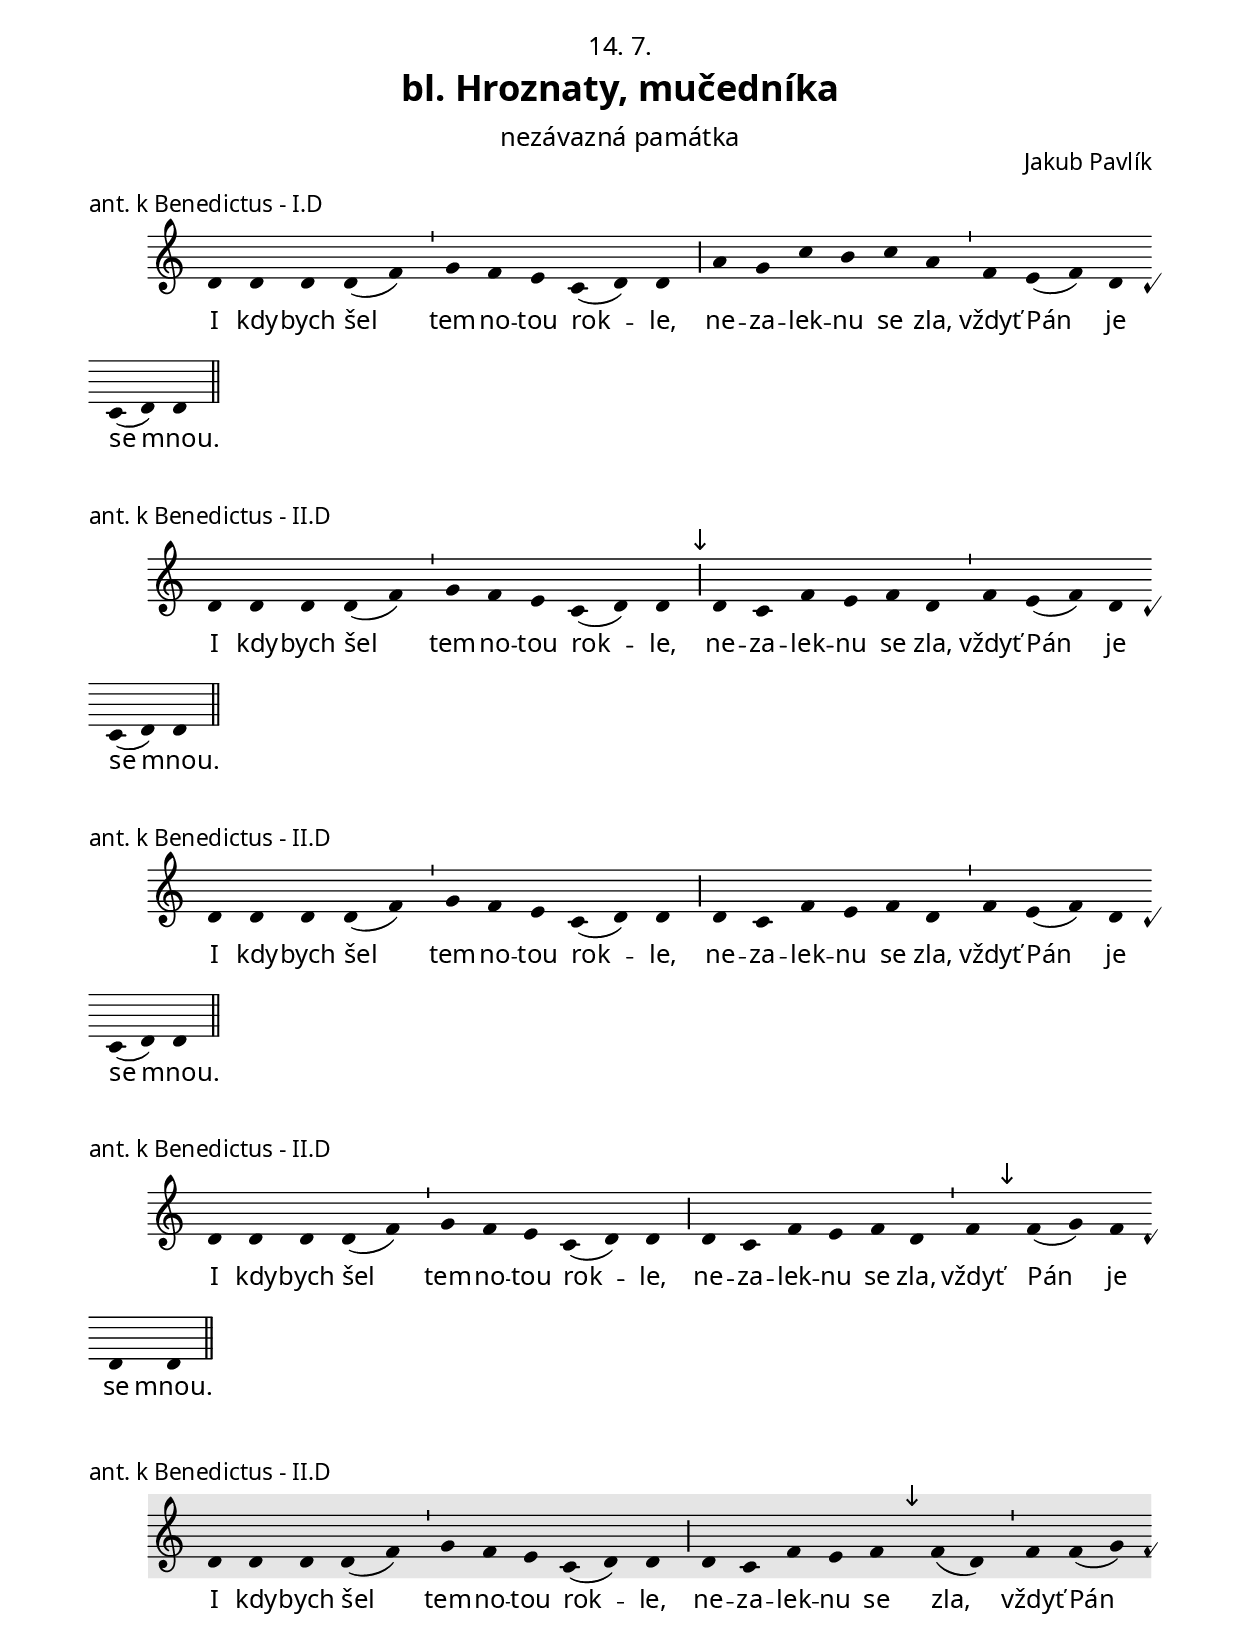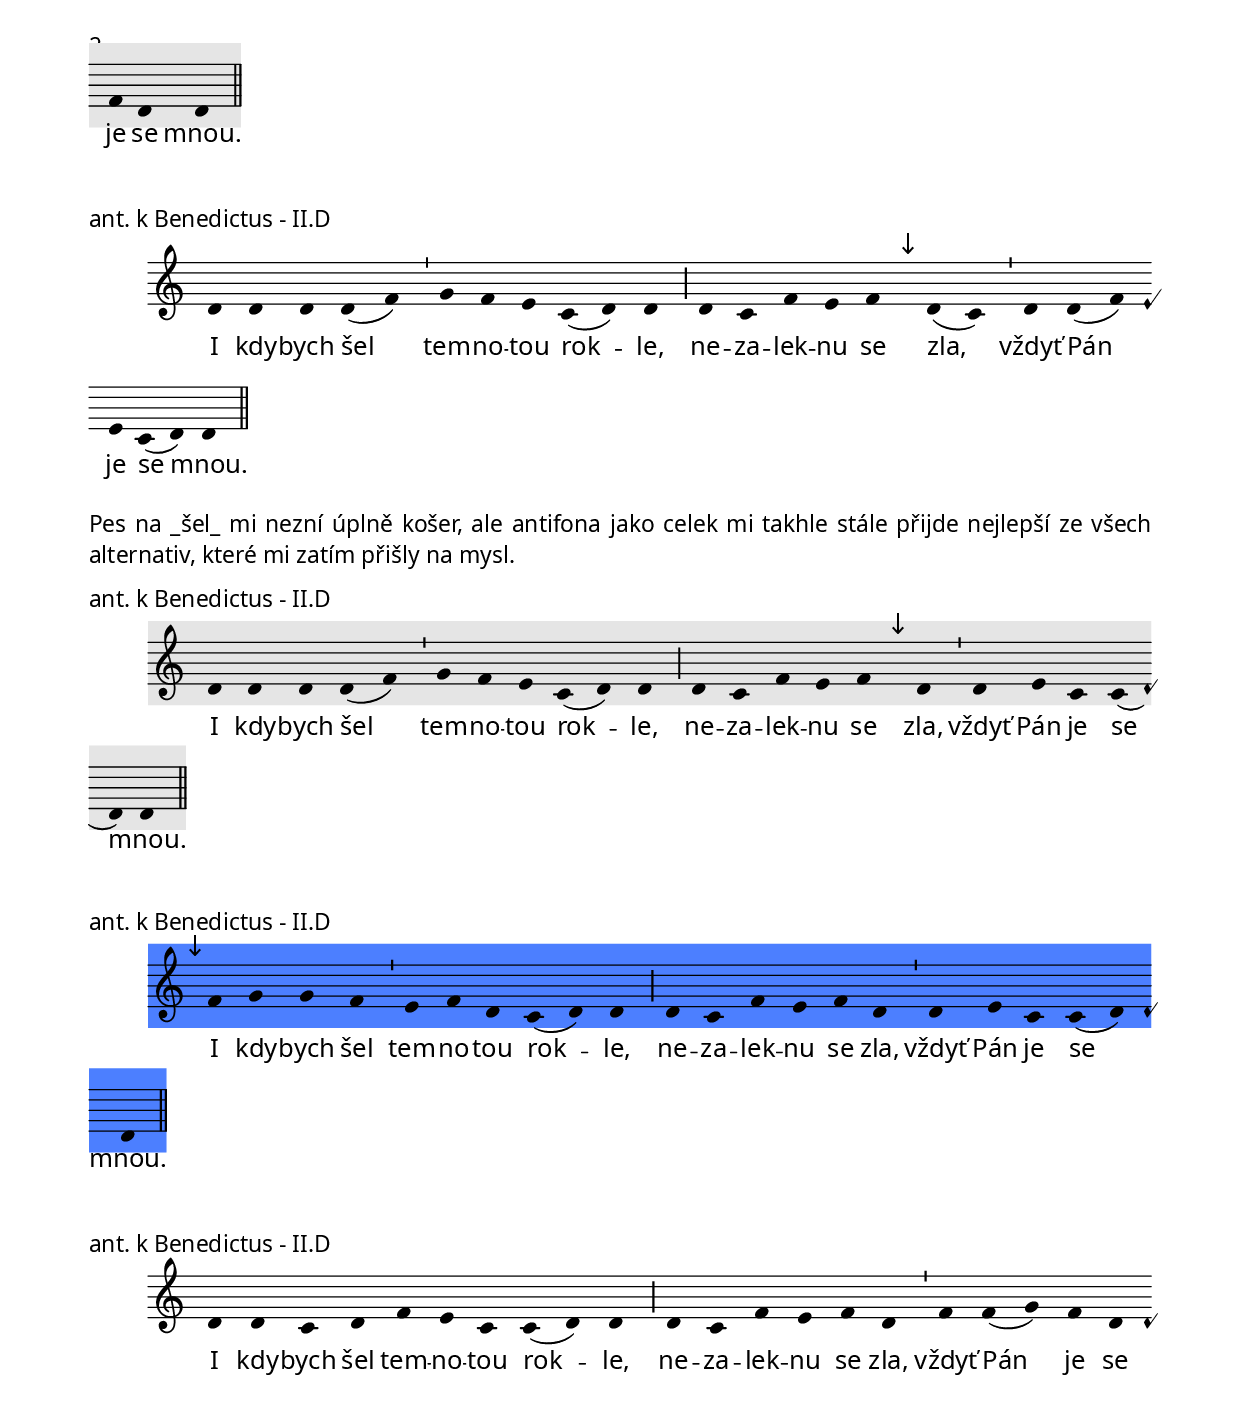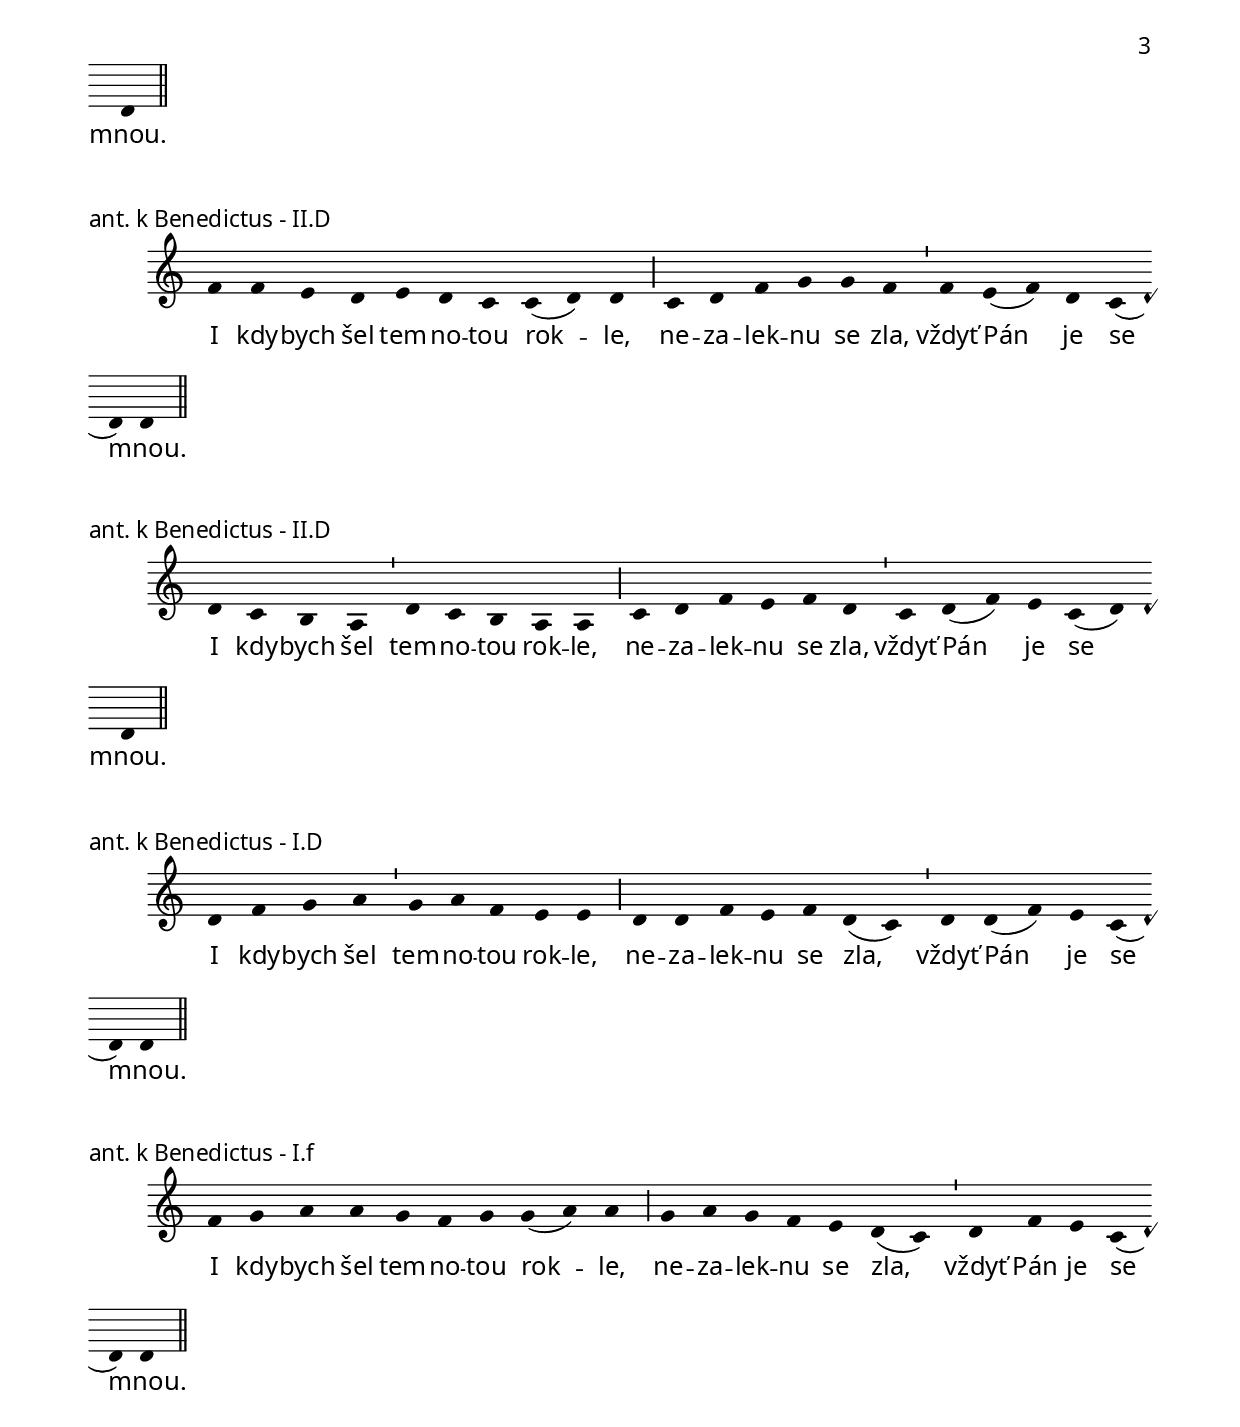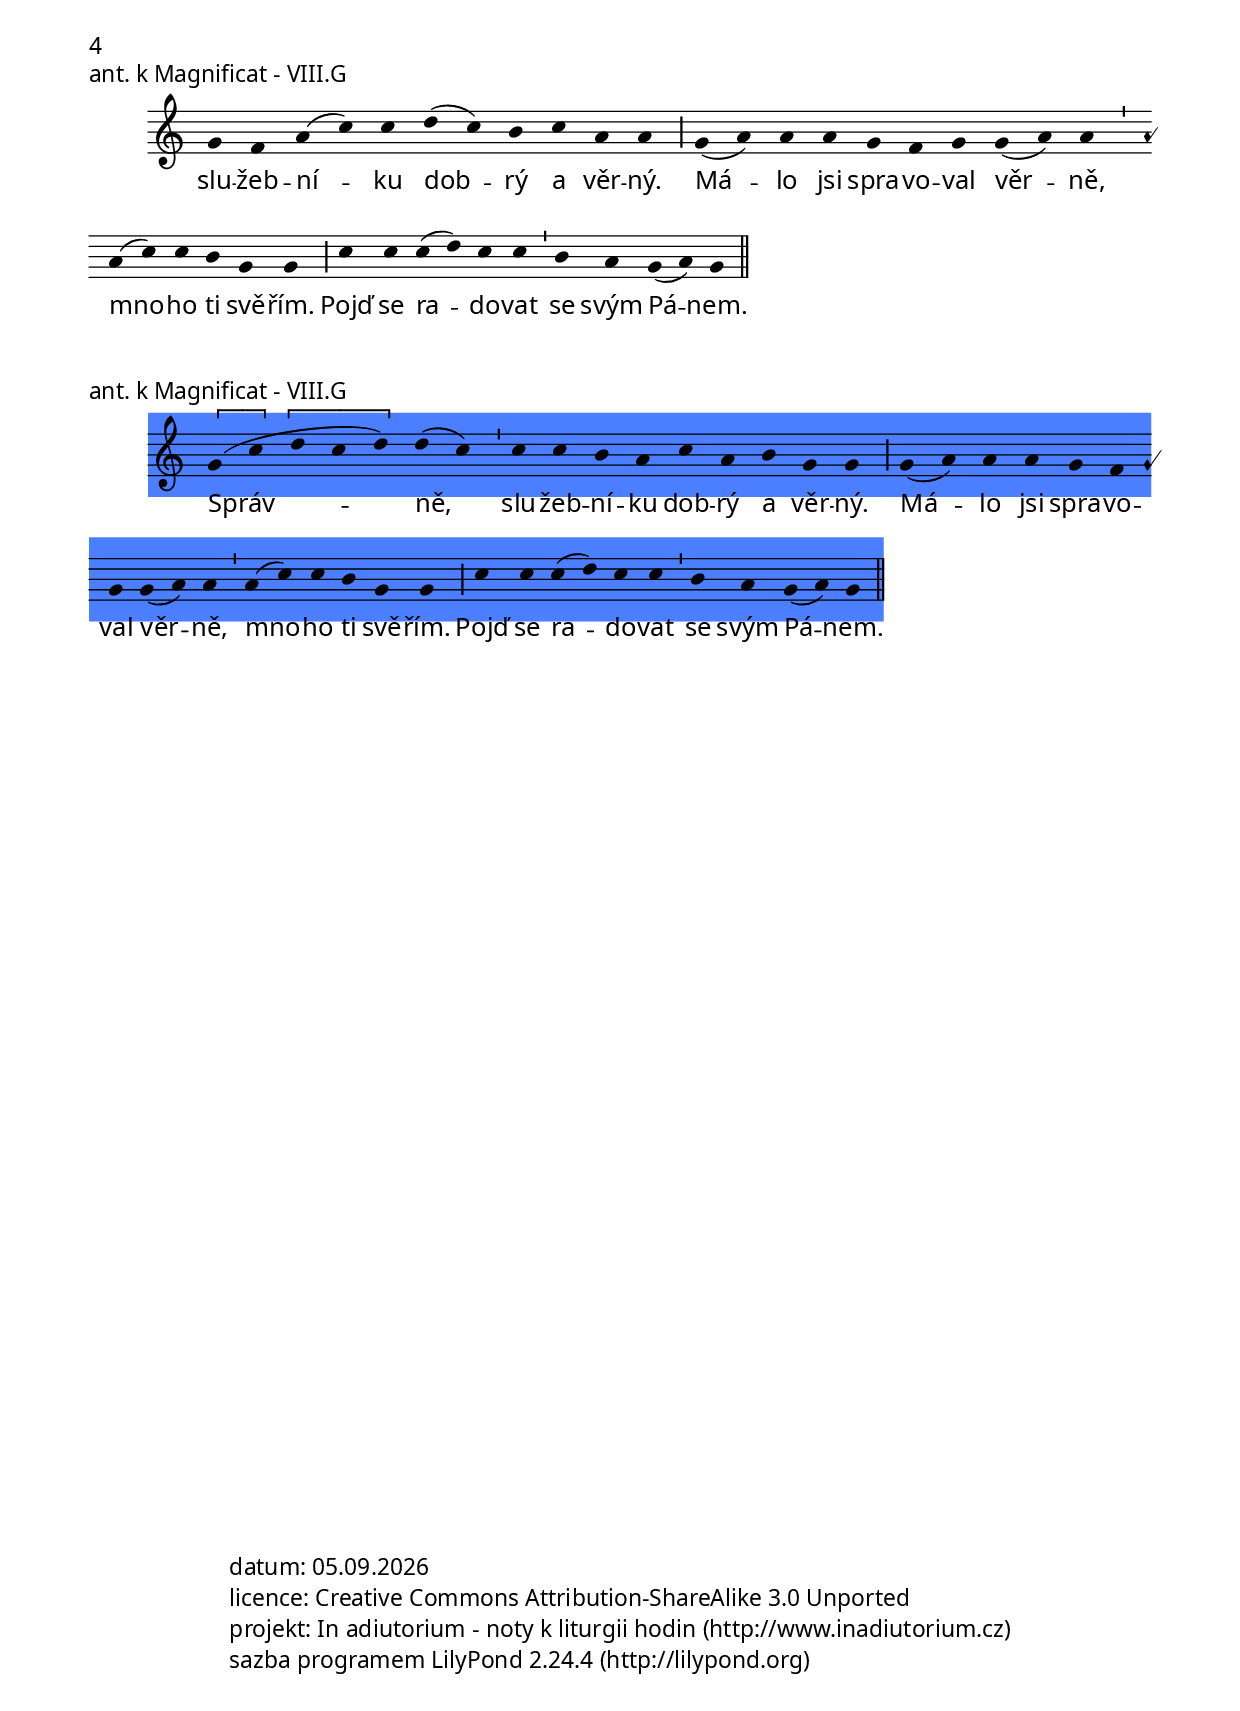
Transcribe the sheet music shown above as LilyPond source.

\version "2.19.16"

\include "../spolecne.ly"

\header {
  title = \markup\titleSvatek
            "bl. Hroznaty, mučedníka"
            "nezávazná památka"
            "14. 7."
  composer = "Jakub Pavlík"
}

\score {
  \relative c' {
    \choralniRezim
    d4 d d d( f) \barMin
    g f e c( d) d \barMaior
    a' g c b c a \barMin
    f e( f) d c( d) d \barFinalis
  }
  \addlyrics {
    I kdy -- bych šel
    tem -- no -- tou rok -- le,
    ne -- za -- lek -- nu se zla,
    vždyť Pán je se mnou.
  }
  \header {
    quid = "ant. k Benedictus"
    modus = "I"
    differentia = "D"
    psalmus = ""
    id = "aben"
    piece = \markup {\sestavTitulekBezZalmu}
  }
}

\score {
  \relative c' {
    \choralniRezim
    d4 d d d( f) \barMin
    g f e c( d) d \barMaior
    \mark\sipka d c f e f d \barMin
    f e( f) d c( d) d \barFinalis
  }
  \addlyrics {
    I kdy -- bych šel
    tem -- no -- tou rok -- le,
    ne -- za -- lek -- nu se zla,
    vždyť Pán je se mnou.
  }
  \header {
    quid = "ant. k Benedictus"
    modus = "II"
    differentia = "D"
    psalmus = ""
    id = "aben"
    piece = \markup {\sestavTitulekBezZalmu}
  }
}

\score {
  \relative c' {
    \choralniRezim
    d4 d d d( f) \barMin
    g f e c( d) d \barMaior
    d c f e f d \barMin
    f e( f) d c( d) d \barFinalis
  }
  \addlyrics {
    I kdy -- bych šel
    tem -- no -- tou rok -- le,
    ne -- za -- lek -- nu se zla,
    vždyť Pán je se mnou.
  }
  \header {
    quid = "ant. k Benedictus"
    modus = "II"
    differentia = "D"
    psalmus = ""
    id = "aben"
    piece = \markup {\sestavTitulekBezZalmu}
  }
}

\score {
  \relative c' {
    \choralniRezim
    d4 d d d( f) \barMin
    g f e c( d) d \barMaior
    d c f e f d \barMin
    f \mark\sipka f( g) f d d \barFinalis
  }
  \addlyrics {
    I kdy -- bych šel
    tem -- no -- tou rok -- le,
    ne -- za -- lek -- nu se zla,
    vždyť Pán je se mnou.
  }
  \header {
    quid = "ant. k Benedictus"
    modus = "II"
    differentia = "D"
    psalmus = ""
    id = "aben"
    piece = \markup {\sestavTitulekBezZalmu}
  }
}

\score {
  \relative c' {
    \zvyraznovacSedy
    \choralniRezim
    d4 d d d( f) \barMin
    g f e c( d) d \barMaior
    d c f e f \mark\sipka f( d) \barMin
    f f( g) f d d \barFinalis
  }
  \addlyrics {
    I kdy -- bych šel
    tem -- no -- tou rok -- le,
    ne -- za -- lek -- nu se zla,
    vždyť Pán je se mnou.
  }
  \header {
    quid = "ant. k Benedictus"
    modus = "II"
    differentia = "D"
    psalmus = ""
    id = "aben"
    piece = \markup {\sestavTitulekBezZalmu}
  }
}

\score {
  \relative c' {
    \choralniRezim
    d4 d d d( f) \barMin
    g f e c( d) d \barMaior
    d c f e f \mark\sipka d( c) \barMin
    d d( f) e c( d) d \barFinalis
  }
  \addlyrics {
    I kdy -- bych šel
    tem -- no -- tou rok -- le,
    ne -- za -- lek -- nu se zla,
    vždyť Pán je se mnou.
  }
  \header {
    quid = "ant. k Benedictus"
    modus = "II"
    differentia = "D"
    psalmus = ""
    id = "aben"
    piece = \markup {\sestavTitulekBezZalmu}
  }
}

\markup\justify{
  Pes na _šel_ mi nezní úplně košer, ale antifona jako celek
  mi takhle stále přijde nejlepší ze všech alternativ, které mi zatím
  přišly na mysl.
}

\score {
  \relative c' {
    \zvyraznovacSedy
    \choralniRezim
    d4 d d d( f) \barMin
    g f e c( d) d \barMaior
    d c f e f \mark\sipka d \barMin
    d e c c( d) d \barFinalis
  }
  \addlyrics {
    I kdy -- bych šel
    tem -- no -- tou rok -- le,
    ne -- za -- lek -- nu se zla,
    vždyť Pán je se mnou.
  }
  \header {
    quid = "ant. k Benedictus"
    modus = "II"
    differentia = "D"
    psalmus = ""
    id = "aben"
    piece = \markup {\sestavTitulekBezZalmu}
  }
}

\score {
  \relative c' {
    \zvyraznovacModry
    \choralniRezim
    \mark\sipka f4 g g f \barMin
    e f d c( d) d \barMaior
    d c f e f d \barMin
    d e c c( d) d \barFinalis
  }
  \addlyrics {
    I kdy -- bych šel
    tem -- no -- tou rok -- le,
    ne -- za -- lek -- nu se zla,
    vždyť Pán je se mnou.
  }
  \header {
    quid = "ant. k Benedictus"
    modus = "II"
    differentia = "D"
    psalmus = ""
    id = "aben"
    piece = \markup {\sestavTitulekBezZalmu}
  }
}

\score {
  \relative c' {
    \choralniRezim
    d4 d c d f e c c( d) d \barMaior
    d c f e f d \barMin
    f f( g) f d d \barFinalis
  }
  \addlyrics {
    I kdy -- bych šel tem -- no -- tou rok -- le,
    ne -- za -- lek -- nu se zla,
    vždyť Pán je se mnou.
  }
  \header {
    quid = "ant. k Benedictus"
    modus = "II"
    differentia = "D"
    psalmus = ""
    id = "aben"
    piece = \markup {\sestavTitulekBezZalmu}
  }
}

\score {
  \relative c' {
    \choralniRezim
    f4 f e d e d c c( d) d \barMaior
    c d f g g f \barMin
    f e( f) d c( d) d \barFinalis
  }
  \addlyrics {
    I kdy -- bych šel tem -- no -- tou rok -- le,
    ne -- za -- lek -- nu se zla,
    vždyť Pán je se mnou.
  }
  \header {
    quid = "ant. k Benedictus"
    modus = "II"
    differentia = "D"
    psalmus = ""
    id = "aben"
    piece = \markup {\sestavTitulekBezZalmu}
  }
}

\score {
  \relative c' {
    \choralniRezim
    d4 c b a \barMin
    d c b a a \barMaior
    c d f e f d \barMin
    c d( f) e c( d) d \barFinalis
  }
  \addlyrics {
    I kdy -- bych šel
    tem -- no -- tou rok -- le,
    ne -- za -- lek -- nu se zla,
    vždyť Pán je se mnou.
  }
  \header {
    quid = "ant. k Benedictus"
    modus = "II"
    differentia = "D"
    psalmus = ""
    id = "aben"
    piece = \markup {\sestavTitulekBezZalmu}
  }
}

\score {
  \relative c' {
    \choralniRezim
    d4 f g a \barMin
    g a f e e \barMaior
    d d f e f d( c) \barMin
    d d( f) e c( d) d \barFinalis
  }
  \addlyrics {
    I kdy -- bych šel
    tem -- no -- tou rok -- le,
    ne -- za -- lek -- nu se zla,
    vždyť Pán je se mnou.
  }
  \header {
    quid = "ant. k Benedictus"
    modus = "I"
    differentia = "D"
    psalmus = ""
    id = "aben"
    piece = \markup {\sestavTitulekBezZalmu}
  }
}

\score {
  \relative c' {
    \choralniRezim
    f4 g a a g f g g( a) a \barMaior
    g a g f e d( c) \barMin
    d f e c( d) d \barFinalis
  }
  \addlyrics {
    I kdy -- bych šel tem -- no -- tou rok -- le,
    ne -- za -- lek -- nu se zla,
    vždyť Pán je se mnou.
  }
  \header {
    quid = "ant. k Benedictus"
    modus = "I"
    differentia = "f"
    psalmus = ""
    id = "aben"
    piece = \markup {\sestavTitulekBezZalmu}
  }
}

\pageBreak

\score {
  \relative c'' {
    \choralniRezim
    g4 f a( c) c d( c) b c a a \barMaior
    g( a) a a g f g g( a) a \barMin
    a( c) c b g g \barMaior
    c c c( d) c c \barMin b a g( a) g \barFinalis
  }
  \addlyrics {
    %Správ -- ně,
    slu -- žeb -- ní -- ku dob -- rý a věr -- ný.
    Má -- lo jsi spra -- vo -- val věr -- ně,
    mno -- ho ti svě -- řím.
    Pojď se ra -- do -- vat
    se svým Pá -- nem.
  }
  \header {
    quid = "ant. k Magnificat"
    modus = "VIII"
    differentia = "G"
    psalmus = ""
    fial = "antifony/mezidobi_nedeleA_31_33.ly#ne33a-rch-aben?delsi_text"
    id = "amag"
    piece = \markup {\sestavTitulekBezZalmu}
  }
}

\score {
  \relative c'' {
    \zvyraznovacModry
    \choralniRezim
    \[ g4( c \] \[ d c d) \] d( c) \barMin
    c c b a c a b g g \barMaior
    g( a) a a g f g g( a) a \barMin
    a( c) c b g g \barMaior
    c c c( d) c c \barMin b a g( a) g \barFinalis
  }
  \addlyrics {
    Správ -- ně,
    slu -- žeb -- ní -- ku dob -- rý a věr -- ný.
    Má -- lo jsi spra -- vo -- val věr -- ně,
    mno -- ho ti svě -- řím.
    Pojď se ra -- do -- vat
    se svým Pá -- nem.
  }
  \header {
    quid = "ant. k Magnificat"
    modus = "VIII"
    differentia = "G"
    psalmus = ""
    fial = "antifony/mezidobi_nedeleA_31_33.ly#ne33a-rch-aben?delsi_text&upraveno"
    id = "amag"
    piece = \markup {\sestavTitulekBezZalmu}
  }
}